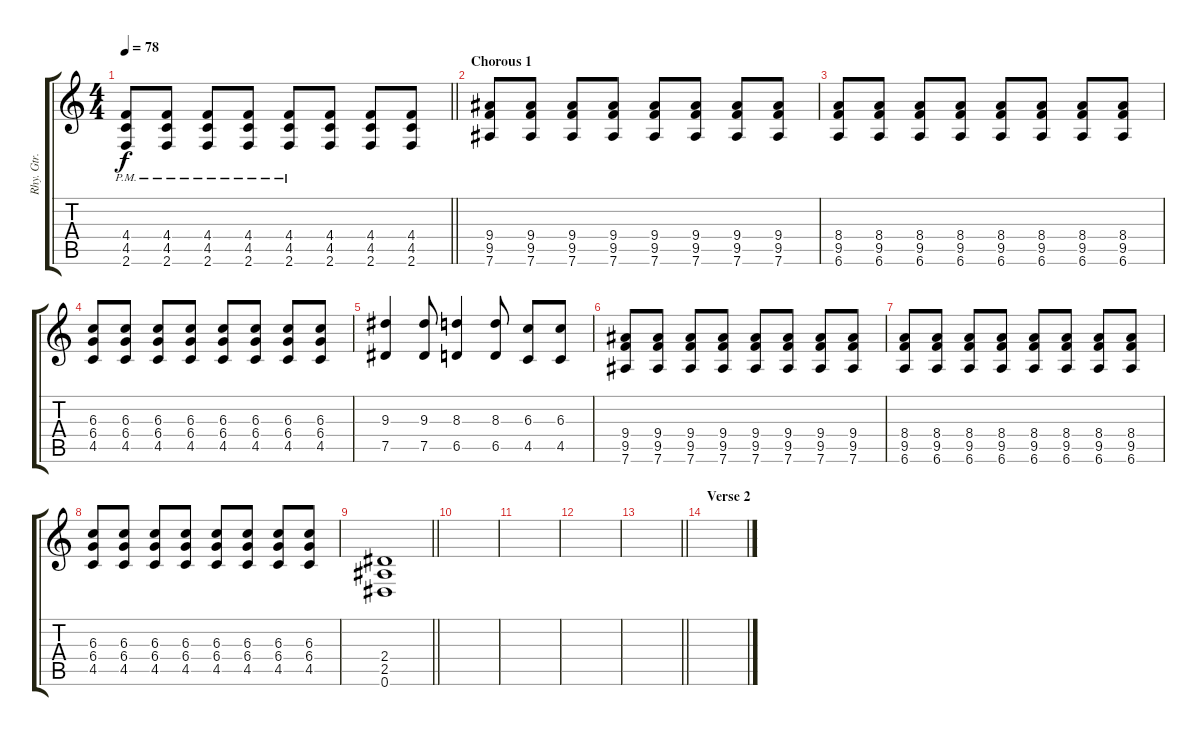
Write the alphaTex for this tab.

\track ("Rhy. Gtr. 2" "Rhy. Gtr. ") {instrument distortionguitar}
\staff {score tabs}
\tuning (Eb4 Bb3 Gb3 Db3 Ab2 Eb2) {hide}
\ts (4 4)
\tempo 78
\clef g2
\barLineRight lightlight
\ks c
(4.4{pm} 4.5{pm} 2.6{pm}).8{dy f} (4.4{pm} 4.5{pm} 2.6{pm}).8 (4.4{pm} 4.5{pm} 2.6).8 (4.4{pm} 4.5{pm} 2.6).8 (4.4{pm} 4.5 2.6).8 (4.4 4.5 2.6).8 (4.4 4.5 2.6).8 (4.4 4.5 2.6).8 |
\section ("" "Chorous 1")
(9.4 9.5 7.6).8 (9.4 9.5 7.6).8 (9.4 9.5 7.6).8 (9.4 9.5 7.6).8 (9.4 9.5 7.6).8 (9.4 9.5 7.6).8 (9.4 9.5 7.6).8 (9.4 9.5 7.6).8 |
(8.4 9.5 6.6).8 (8.4 9.5 6.6).8 (8.4 9.5 6.6).8 (8.4 9.5 6.6).8 (8.4 9.5 6.6).8 (8.4 9.5 6.6).8 (8.4 9.5 6.6).8 (8.4 9.5 6.6).8 |
(6.3 6.4 4.5).8 (6.3 6.4 4.5).8 (6.3 6.4 4.5).8 (6.3 6.4 4.5).8 (6.3 6.4 4.5).8 (6.3 6.4 4.5).8 (6.3 6.4 4.5).8 (6.3 6.4 4.5).8 |
(9.3 7.5).4 (9.3 7.5).8 (8.3 6.5).4 (8.3 6.5).8 (6.3 4.5).8 (6.3 4.5).8 |
(9.4 9.5 7.6).8 (9.4 9.5 7.6).8 (9.4 9.5 7.6).8 (9.4 9.5 7.6).8 (9.4 9.5 7.6).8 (9.4 9.5 7.6).8 (9.4 9.5 7.6).8 (9.4 9.5 7.6).8 |
(8.4 9.5 6.6).8 (8.4 9.5 6.6).8 (8.4 9.5 6.6).8 (8.4 9.5 6.6).8 (8.4 9.5 6.6).8 (8.4 9.5 6.6).8 (8.4 9.5 6.6).8 (8.4 9.5 6.6).8 |
(6.3 6.4 4.5).8 (6.3 6.4 4.5).8 (6.3 6.4 4.5).8 (6.3 6.4 4.5).8 (6.3 6.4 4.5).8 (6.3 6.4 4.5).8 (6.3 6.4 4.5).8 (6.3 6.4 4.5).8 |
\barLineRight lightlight
(2.4 2.5 0.6).1 |
\section ("" "")
|
|
|
\barLineRight lightlight
|
\section ("" "Verse 2")
